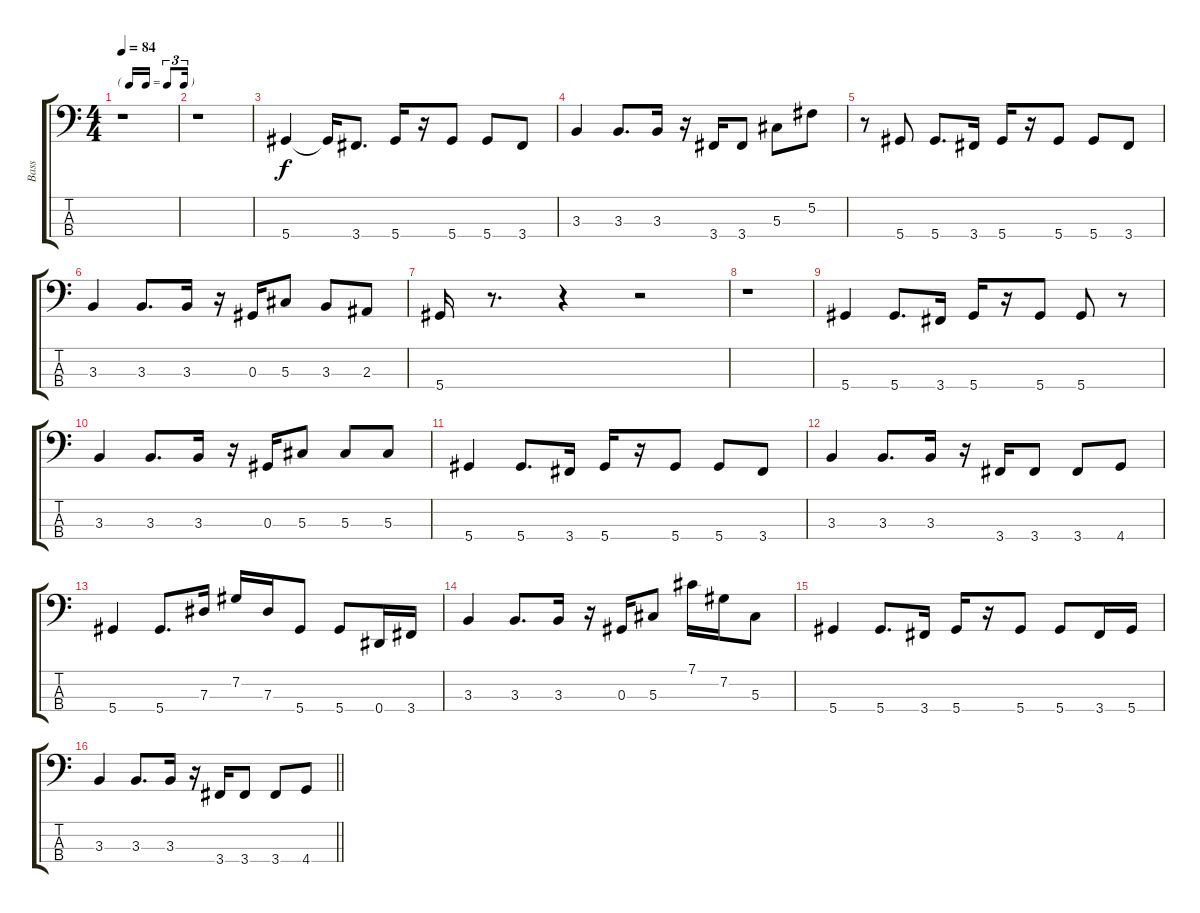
\track ("Bass" "Bass") {instrument electricbasspick}
\staff {score tabs}
\tuning (Gb2 Db2 Ab1 Eb1) {hide}
\ts (4 4)
\tf triplet16th
\section ("" " ")
\tempo 84
\clef f4
\ks c
r.1{dy f} |
r.1 |
5.4.4 5.4{t}.16 3.4.8{d} 5.4.16 r.16 5.4.8 5.4.8 3.4.8 |
3.3.4 3.3.8{d} 3.3.16 r.16 3.4.16 3.4.8 5.3.8 5.2.8 |
r.8 5.4.8 5.4.8{d} 3.4.16 5.4.16 r.16 5.4.8 5.4.8 3.4.8 |
3.3.4 3.3.8{d} 3.3.16 r.16 0.3.16 5.3.8 3.3.8 2.3.8 |
5.4.16 r.8{d} r.4 r.2 |
r.1 |
5.4.4 5.4.8{d} 3.4.16 5.4.16 r.16 5.4.8 5.4.8 r.8 |
3.3.4 3.3.8{d} 3.3.16 r.16 0.3.16 5.3.8 5.3.8 5.3.8 |
5.4.4 5.4.8{d} 3.4.16 5.4.16 r.16 5.4.8 5.4.8 3.4.8 |
3.3.4 3.3.8{d} 3.3.16 r.16 3.4.16 3.4.8 3.4.8 4.4.8 |
5.4.4 5.4.8{d} 7.3.16 7.2.16 7.3.16 5.4.8 5.4.8 0.4.16 3.4.16 |
3.3.4 3.3.8{d} 3.3.16 r.16 0.3.16 5.3.8 7.1.16 7.2.16 5.3.8 |
5.4.4 5.4.8{d} 3.4.16 5.4.16 r.16 5.4.8 5.4.8 3.4.16 5.4.16 |
\barLineRight lightlight
3.3.4 3.3.8{d} 3.3.16 r.16 3.4.16 3.4.8 3.4.8 4.4.8
